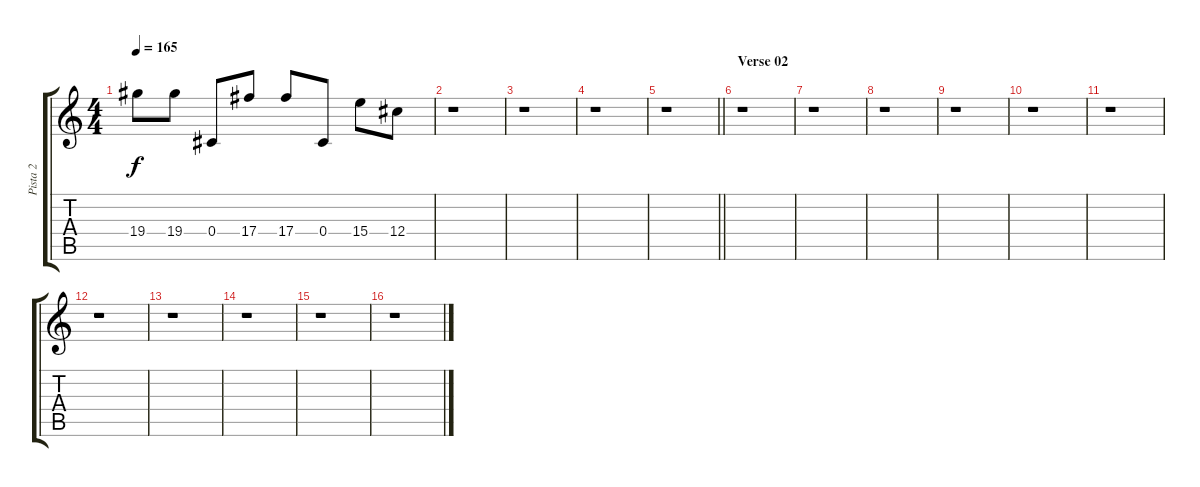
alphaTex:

\track ("Pista 2" "Pista 2") {instrument overdrivenguitar}
\staff {score tabs}
\tuning (Eb4 Bb3 Gb3 Db3 Ab2 Eb2) {hide}
\ts (4 4)
\tempo 165
\clef g2
\ks c
19.4.8{dy f} 19.4.8 0.4.8 17.4.8 17.4.8 0.4.8 15.4.8 12.4.8 |
r.1 |
r.1 |
r.1 |
\barLineRight lightlight
r.1 |
\section ("" "Verse 02")
r.1 |
r.1 |
r.1 |
r.1 |
r.1 |
r.1 |
r.1 |
r.1 |
r.1 |
r.1 |
r.1
